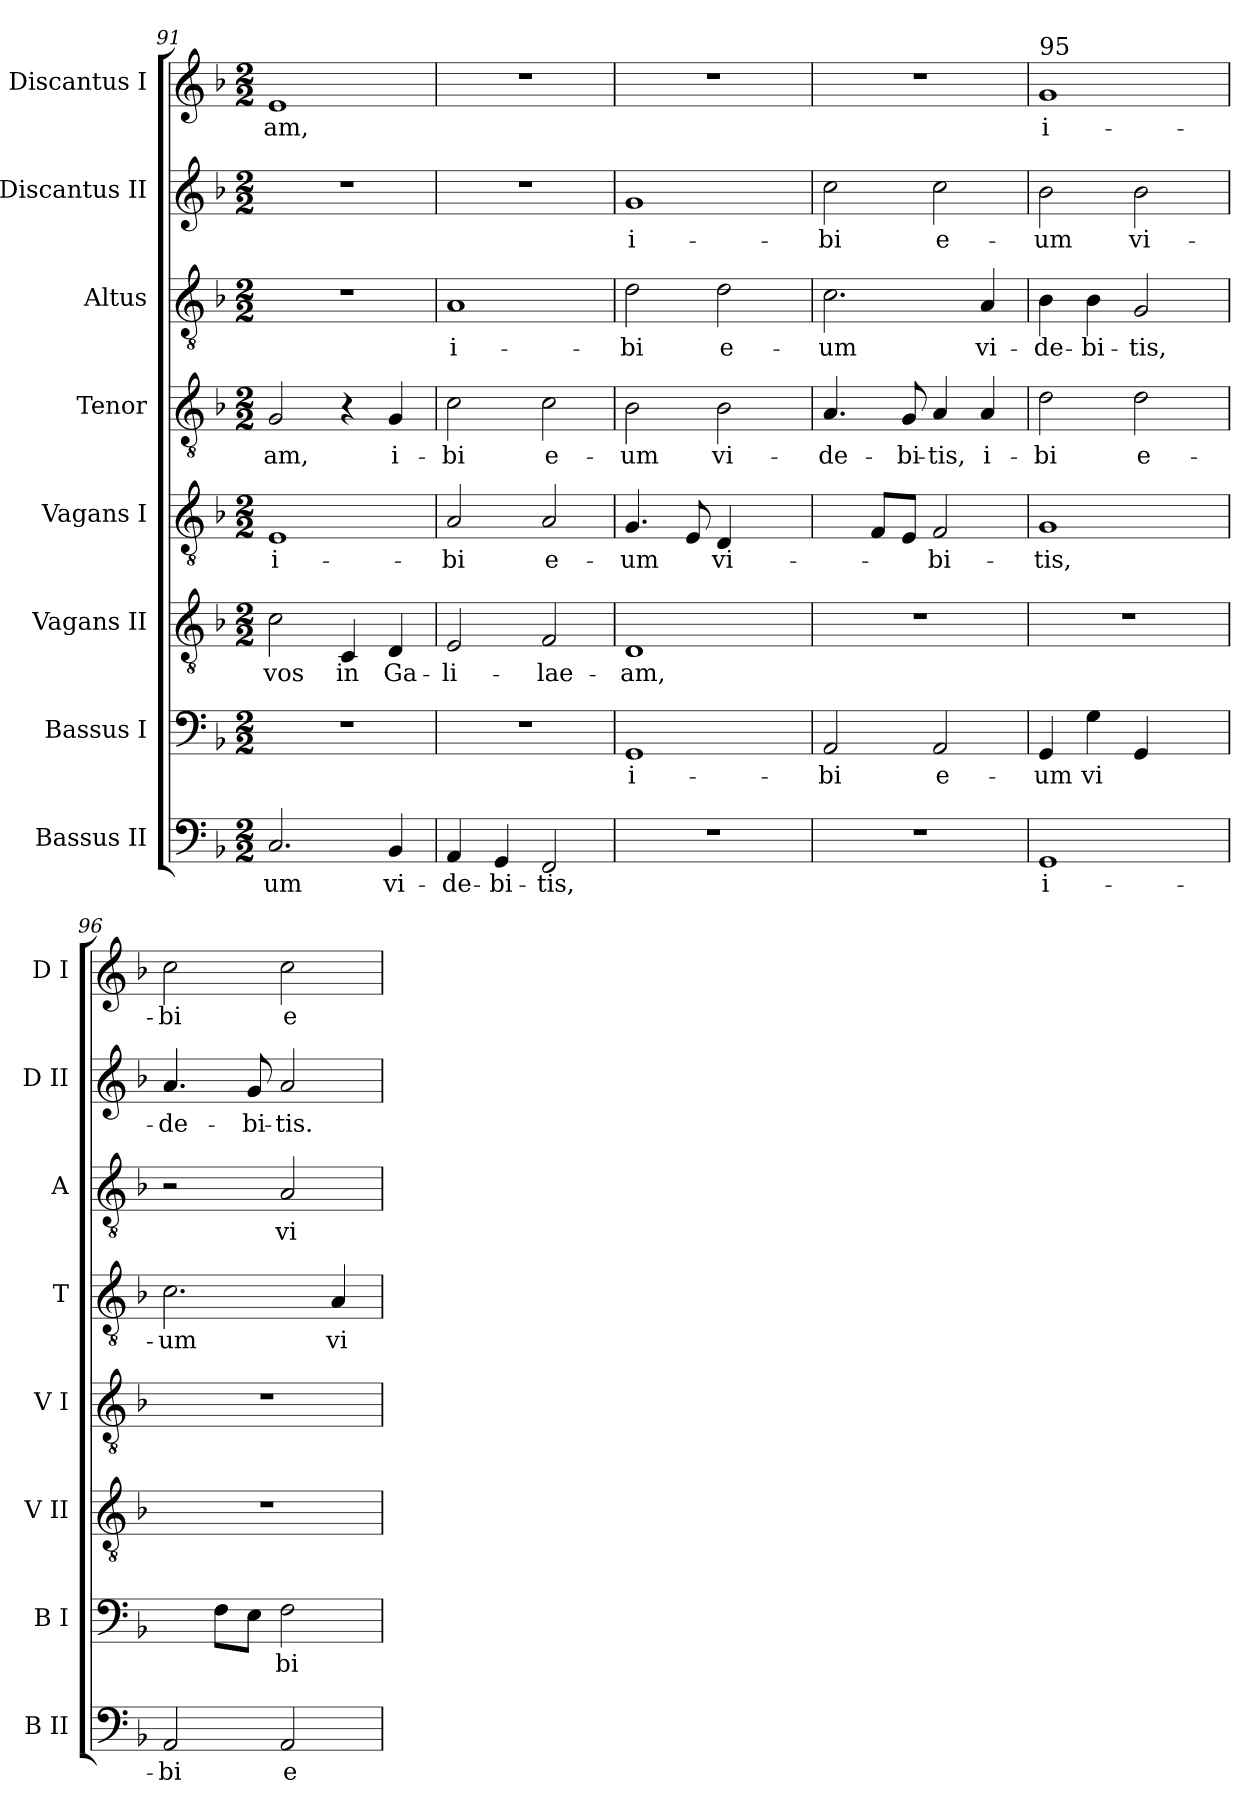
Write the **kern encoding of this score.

**kern	**text	**kern	**text	**kern	**text	**kern	**text	**kern	**text	**kern	**text	**kern	**text	**kern	**text
*part8	*part8	*part7	*part7	*part6	*part6	*part5	*part5	*part4	*part4	*part3	*part3	*part2	*part2	*part1	*part1
*staff8	*staff8	*staff7	*staff7	*staff6	*staff6	*staff5	*staff5	*staff4	*staff4	*staff3	*staff3	*staff2	*staff2	*staff1	*staff1
*I"Bassus II	*	*I"Bassus I	*	*I"Vagans II	*	*I"Vagans I	*	*I"Tenor	*	*I"Altus	*	*I"Discantus II	*	*I"Discantus I	*
*I'B II	*	*I'B I	*	*I'V II	*	*I'V I	*	*I'T	*	*I'A	*	*I'D II	*	*I'D I	*
!!LO:LB:g=z
*clefF4	*	*clefF4	*	*clefGv2	*	*clefGv2	*	*clefGv2	*	*clefGv2	*	*clefG2	*	*clefG2	*
*k[b-]	*	*k[b-]	*	*k[b-]	*	*k[b-]	*	*k[b-]	*	*k[b-]	*	*k[b-]	*	*k[b-]	*
*F:	*	*F:	*	*F:	*	*F:	*	*F:	*	*F:	*	*F:	*	*F:	*
*M2/2	*	*M2/2	*	*M2/2	*	*M2/2	*	*M2/2	*	*M2/2	*	*M2/2	*	*M2/2	*
=91	=91	=91	=91	=91	=91	=91	=91	=91	=91	=91	=91	=91	=91	=91	=91
2.C/	-um	1r	.	2c\	vos	1E	i-	2G/	-am,	1r	.	1r	.	1e	am,
.	.	.	.	4C/	in	.	.	4r	.	.	.	.	.	.	.
4BB-/	vi-	.	.	4D/	Ga-	.	.	4G/	i-	.	.	.	.	.	.
=92	=92	=92	=92	=92	=92	=92	=92	=92	=92	=92	=92	=92	=92	=92	=92
4AA/	-de-	1r	.	2E/	-li-	2A/	-bi	2c\	-bi	1A	i-	1r	.	1r	.
4GG/	-bi-	.	.	.	.	.	.	.	.	.	.	.	.	.	.
2FF/	-tis,	.	.	2F/	-lae-	2A/	e-	2c\	e-	.	.	.	.	.	.
=93	=93	=93	=93	=93	=93	=93	=93	=93	=93	=93	=93	=93	=93	=93	=93
1r	.	1GG	i-	1D	-am,	4.G/	-um	2B-\	-um	2d\	-bi	1g	i-	1r	.
.	.	.	.	.	.	8E/	.	.	.	.	.	.	.	.	.
.	.	.	.	.	.	4D/	vi-	2B-\	vi-	2d\	e-	.	.	.	.
.	.	.	.	.	.	[4G/yy	-de	.	.	.	.	.	.	.	.
=94	=94	=94	=94	=94	=94	=94	=94	=94	=94	=94	=94	=94	=94	=94	=94
1r	.	2AA/	-bi	1r	.	4G/yy]	­	4.A/	-de-	2.c\	-um	2cc\	-bi	1r	.
.	.	.	.	.	.	8F/L	.	.	.	.	.	.	.	.	.
.	.	.	.	.	.	8E/J	.	8G/	-bi-	.	.	.	.	.	.
.	.	2AA/	e-	.	.	2F/	bi-	4A/	-tis,	.	.	2cc\	e-	.	.
.	.	.	.	.	.	.	.	4A/	i-	4A/	vi-	.	.	.	.
=95	=95	=95	=95	=95	=95	=95	=95	=95	=95	=95	=95	=95	=95	=95	=95
!	!	!	!	!	!	!	!	!	!	!	!	!	!	!LO:TX:a:t=95	!
1GG	i-	4GG/	-um	1r	.	1G	-tis,	2d\	-bi	4B-\	-de-	2b-\	-um	1g	i-
.	.	4G\	vi	.	.	.	.	.	.	4B-\	-bi-	.	.	.	.
.	.	4GG/	­	.	.	.	.	2d\	e-	2G/	-tis,	2b-\	vi-	.	.
.	.	[4G\yy	de-	.	.	.	.	.	.	.	.	.	.	.	.
=96	=96	=96	=96	=96	=96	=96	=96	=96	=96	=96	=96	=96	=96	=96	=96
2AA/	-bi	4G\yy]	.	1r	.	1r	.	2.c\	-um	2r	.	4.a/	-de-	2cc\	-bi
.	.	8F\L	.	.	.	.	.	.	.	.	.	.	.	.	.
.	.	8E\J	.	.	.	.	.	.	.	.	.	8g/	-bi-	.	.
2AA/	e-	2F\	-bi-	.	.	.	.	.	.	2A/	vi-	2a/	-tis.	2cc\	e-
.	.	.	.	.	.	.	.	4A/	vi-	.	.	.	.	.	.
=	=	=	=	=	=	=	=	=	=	=	=	=	=	=	=
*-	*-	*-	*-	*-	*-	*-	*-	*-	*-	*-	*-	*-	*-	*-	*-
